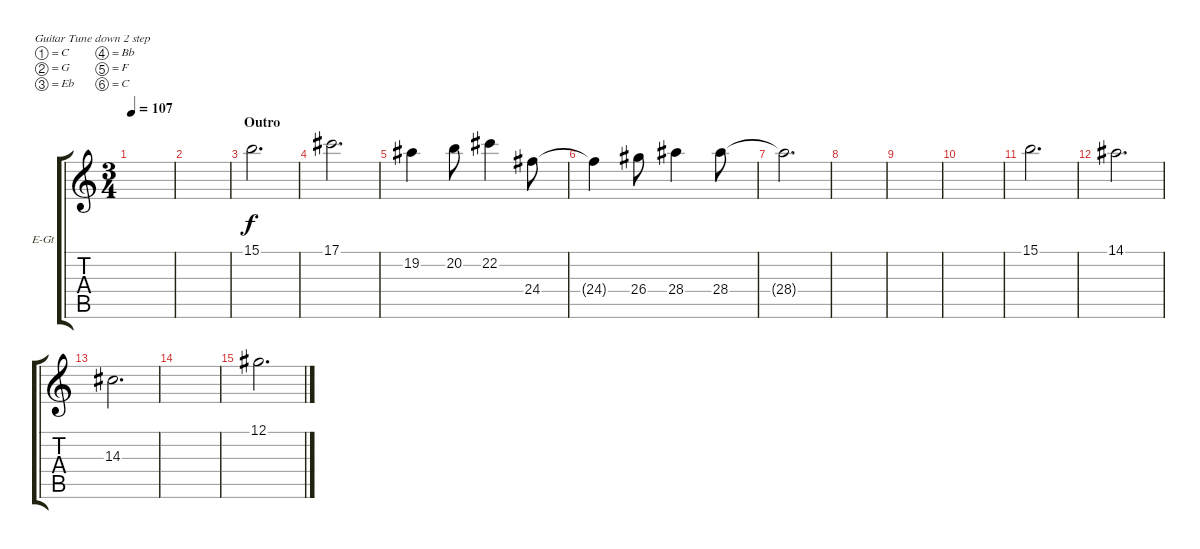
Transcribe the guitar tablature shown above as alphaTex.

\defaultSystemsLayout 4
\bracketExtendMode groupsimilarinstruments
\firstSystemTrackNameOrientation horizontal
\otherSystemsTrackNameOrientation horizontal
\track ("Clean Guitar" "E-Gt") {instrument acousticgrandpiano}
\staff {score tabs}
\tuning (C4 G3 Eb3 Bb2 F2 C2)
\displaytranspose 8
\ts (3 4)
\tempo 107
\clef g2
\scale
0.333333
\ks c
|
\scale
0.333333 |
\section ("" "Outro")
\scale
0.333333 15.1.2{d} |
\scale
0.333333 17.1.2{d} |
\scale
0.333333 19.2.4 20.2.8 22.2.4 24.4.8 |
\scale
0.333333 24.4{t}.4 26.4.8 28.4.4 28.4.8 |
\scale
0.333333 28.4{t}.2{d} |
\scale
0.333333 |
\scale
0.333333 |
\scale
0.333333 |
\scale
0.333333 15.1.2{d} |
\scale
0.333333 14.1.2{d} |
\scale
0.333333 14.3.2{d} |
\scale
0.333333 |
\scale
0.333333 12.1.2{d} |
\scale
0.333333
